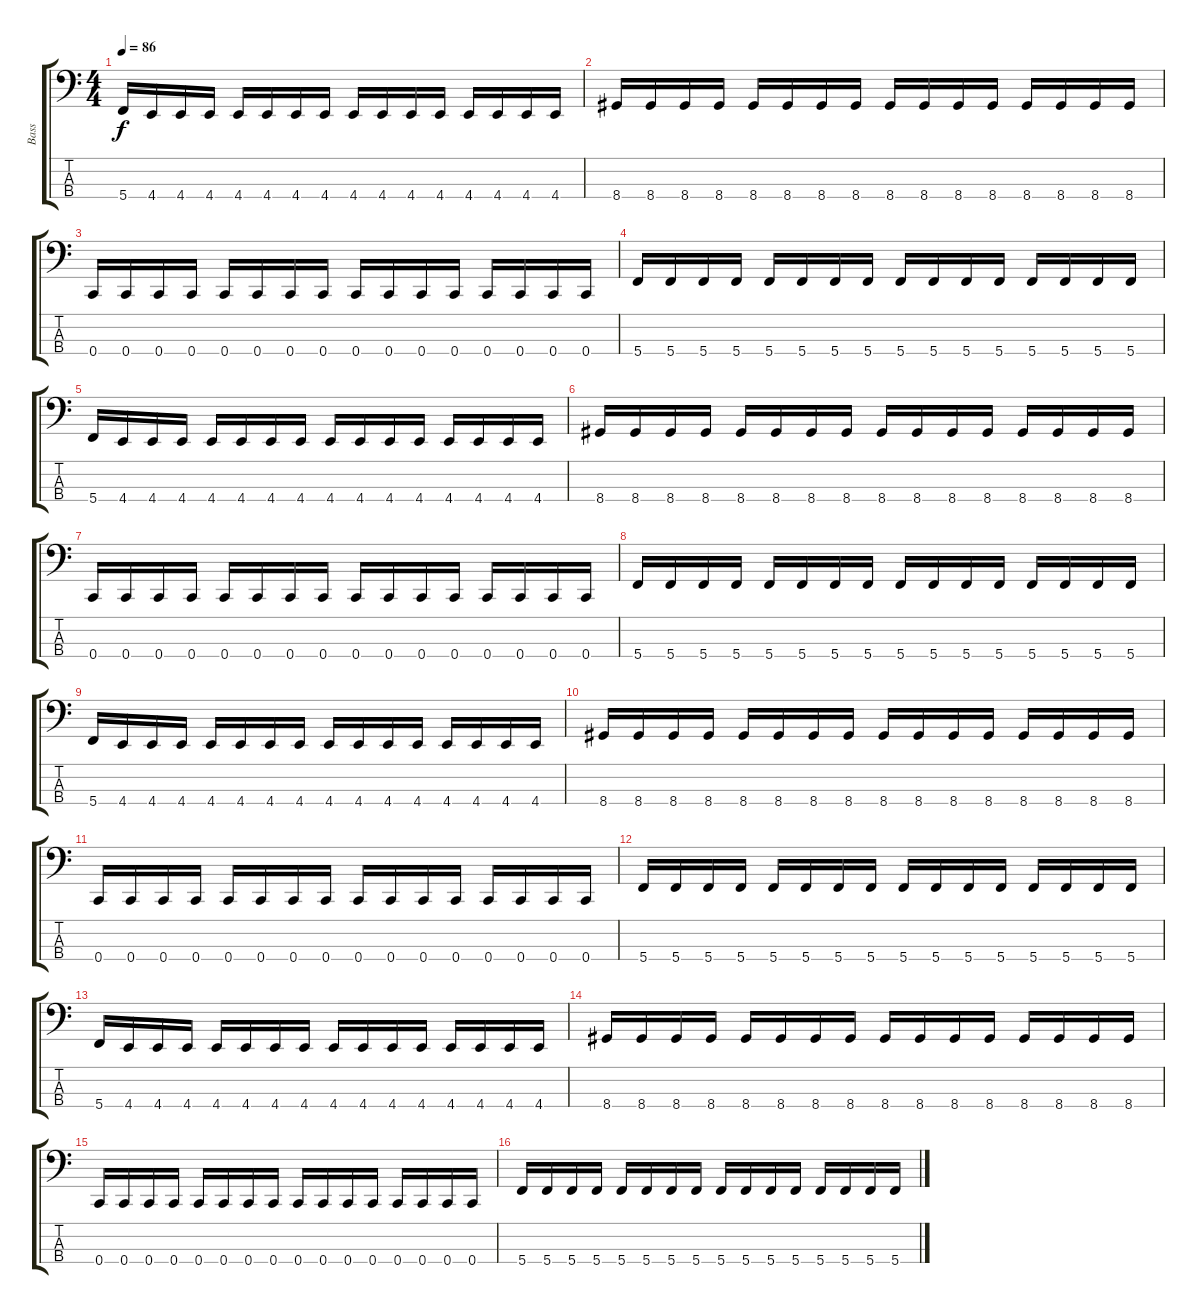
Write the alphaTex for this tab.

\track ("Bass" "Bass") {instrument electricbassfinger}
\staff {score tabs}
\tuning (F2 C2 G1 C1) {hide}
\ts (4 4)
\tempo 86
\clef f4
\ks c
5.4.16{dy f} 4.4.16 4.4.16 4.4.16 4.4.16 4.4.16 4.4.16 4.4.16 4.4.16 4.4.16 4.4.16 4.4.16 4.4.16 4.4.16 4.4.16 4.4.16 |
8.4.16 8.4.16 8.4.16 8.4.16 8.4.16 8.4.16 8.4.16 8.4.16 8.4.16 8.4.16 8.4.16 8.4.16 8.4.16 8.4.16 8.4.16 8.4.16 |
0.4.16 0.4.16 0.4.16 0.4.16 0.4.16 0.4.16 0.4.16 0.4.16 0.4.16 0.4.16 0.4.16 0.4.16 0.4.16 0.4.16 0.4.16 0.4.16 |
5.4.16 5.4.16 5.4.16 5.4.16 5.4.16 5.4.16 5.4.16 5.4.16 5.4.16 5.4.16 5.4.16 5.4.16 5.4.16 5.4.16 5.4.16 5.4.16 |
5.4.16 4.4.16 4.4.16 4.4.16 4.4.16 4.4.16 4.4.16 4.4.16 4.4.16 4.4.16 4.4.16 4.4.16 4.4.16 4.4.16 4.4.16 4.4.16 |
8.4.16 8.4.16 8.4.16 8.4.16 8.4.16 8.4.16 8.4.16 8.4.16 8.4.16 8.4.16 8.4.16 8.4.16 8.4.16 8.4.16 8.4.16 8.4.16 |
0.4.16 0.4.16 0.4.16 0.4.16 0.4.16 0.4.16 0.4.16 0.4.16 0.4.16 0.4.16 0.4.16 0.4.16 0.4.16 0.4.16 0.4.16 0.4.16 |
5.4.16 5.4.16 5.4.16 5.4.16 5.4.16 5.4.16 5.4.16 5.4.16 5.4.16 5.4.16 5.4.16 5.4.16 5.4.16 5.4.16 5.4.16 5.4.16 |
5.4.16 4.4.16 4.4.16 4.4.16 4.4.16 4.4.16 4.4.16 4.4.16 4.4.16 4.4.16 4.4.16 4.4.16 4.4.16 4.4.16 4.4.16 4.4.16 |
8.4.16 8.4.16 8.4.16 8.4.16 8.4.16 8.4.16 8.4.16 8.4.16 8.4.16 8.4.16 8.4.16 8.4.16 8.4.16 8.4.16 8.4.16 8.4.16 |
0.4.16 0.4.16 0.4.16 0.4.16 0.4.16 0.4.16 0.4.16 0.4.16 0.4.16 0.4.16 0.4.16 0.4.16 0.4.16 0.4.16 0.4.16 0.4.16 |
5.4.16 5.4.16 5.4.16 5.4.16 5.4.16 5.4.16 5.4.16 5.4.16 5.4.16 5.4.16 5.4.16 5.4.16 5.4.16 5.4.16 5.4.16 5.4.16 |
5.4.16 4.4.16 4.4.16 4.4.16 4.4.16 4.4.16 4.4.16 4.4.16 4.4.16 4.4.16 4.4.16 4.4.16 4.4.16 4.4.16 4.4.16 4.4.16 |
8.4.16 8.4.16 8.4.16 8.4.16 8.4.16 8.4.16 8.4.16 8.4.16 8.4.16 8.4.16 8.4.16 8.4.16 8.4.16 8.4.16 8.4.16 8.4.16 |
0.4.16 0.4.16 0.4.16 0.4.16 0.4.16 0.4.16 0.4.16 0.4.16 0.4.16 0.4.16 0.4.16 0.4.16 0.4.16 0.4.16 0.4.16 0.4.16 |
5.4.16 5.4.16 5.4.16 5.4.16 5.4.16 5.4.16 5.4.16 5.4.16 5.4.16 5.4.16 5.4.16 5.4.16 5.4.16 5.4.16 5.4.16 5.4.16
